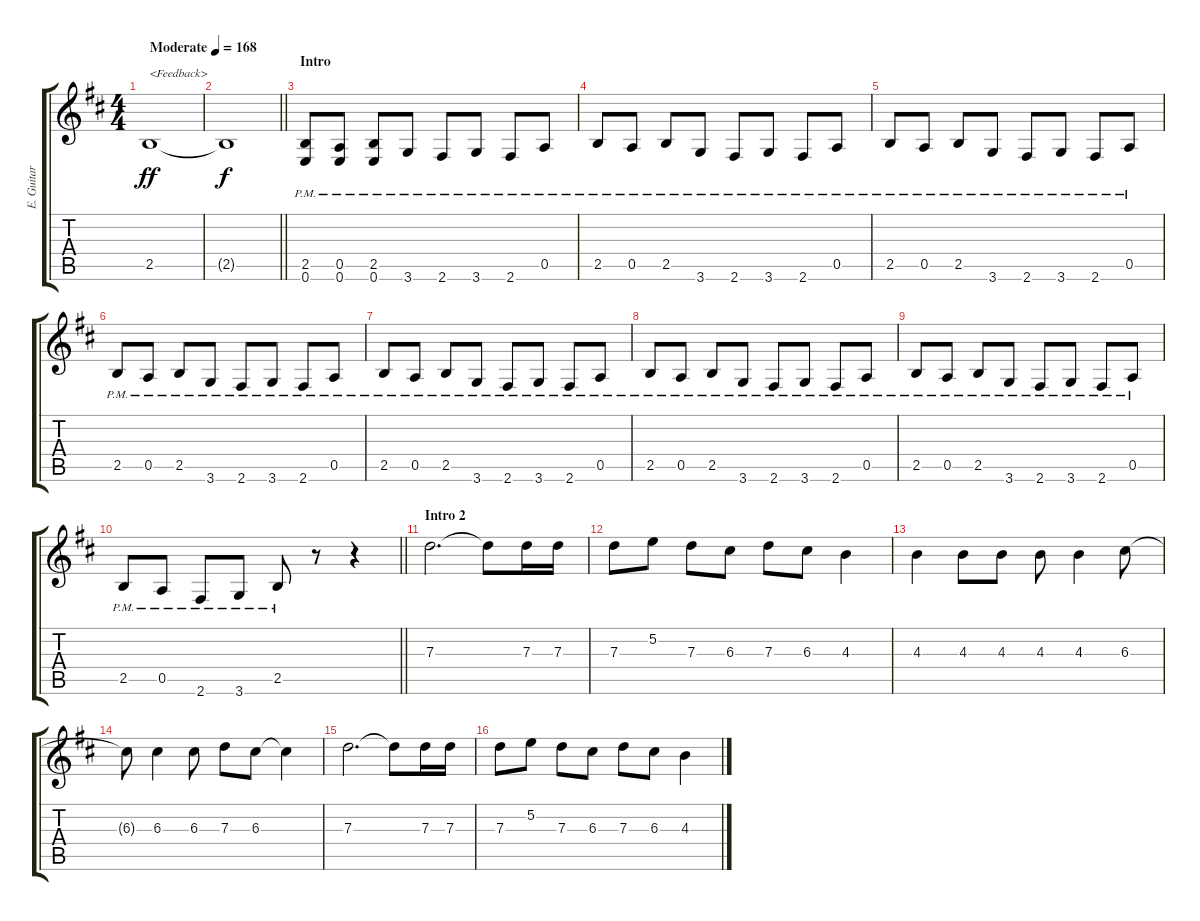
\track ("E. Guitar I" "E. Guitar ") {instrument overdrivenguitar}
\staff {score tabs}
\tuning (E4 B3 G3 D3 A2 E2) {hide}
\ts (4 4)
\tempo (168 "Moderate")
\clef g2
\ks d
2.5.1{txt "<Feedback>" dy ff instrument guitarharmonics} |
\barLineRight lightlight
2.5{t}.1{dy f} |
\section ("" "Intro")
(2.5{pm} 0.6{pm}).8{instrument overdrivenguitar} (0.5{pm} 0.6{pm}).8 (2.5{pm} 0.6{pm}).8 3.6{pm}.8 2.6{pm}.8 3.6{pm}.8 2.6{pm}.8 0.5{pm}.8 |
2.5{pm}.8 0.5{pm}.8 2.5{pm}.8 3.6{pm}.8 2.6{pm}.8 3.6{pm}.8 2.6{pm}.8 0.5{pm}.8 |
2.5{pm}.8 0.5{pm}.8 2.5{pm}.8 3.6{pm}.8 2.6{pm}.8 3.6{pm}.8 2.6{pm}.8 0.5{pm}.8 |
2.5{pm}.8 0.5{pm}.8 2.5{pm}.8 3.6{pm}.8 2.6{pm}.8 3.6{pm}.8 2.6{pm}.8 0.5{pm}.8 |
2.5{pm}.8 0.5{pm}.8 2.5{pm}.8 3.6{pm}.8 2.6{pm}.8 3.6{pm}.8 2.6{pm}.8 0.5{pm}.8 |
2.5{pm}.8 0.5{pm}.8 2.5{pm}.8 3.6{pm}.8 2.6{pm}.8 3.6{pm}.8 2.6{pm}.8 0.5{pm}.8 |
2.5{pm}.8 0.5{pm}.8 2.5{pm}.8 3.6{pm}.8 2.6{pm}.8 3.6{pm}.8 2.6{pm}.8 0.5{pm}.8 |
\barLineRight lightlight
2.5{pm}.8 0.5{pm}.8 2.6{pm}.8 3.6{pm}.8 2.5{pm}.8 r.8 r.4 |
\section ("" "Intro 2")
7.3.2{d} 7.3{t}.8 7.3.16 7.3.16 |
7.3.8 5.2.8 7.3.8 6.3.8 7.3.8 6.3.8 4.3.4 |
4.3.4 4.3.8 4.3.8 4.3.8 4.3.4 6.3.8 |
6.3{t}.8 6.3.4 6.3.8 7.3.8 6.3.8 6.3{t}.4 |
7.3.2{d} 7.3{t}.8 7.3.16 7.3.16 |
7.3.8 5.2.8 7.3.8 6.3.8 7.3.8 6.3.8 4.3.4
